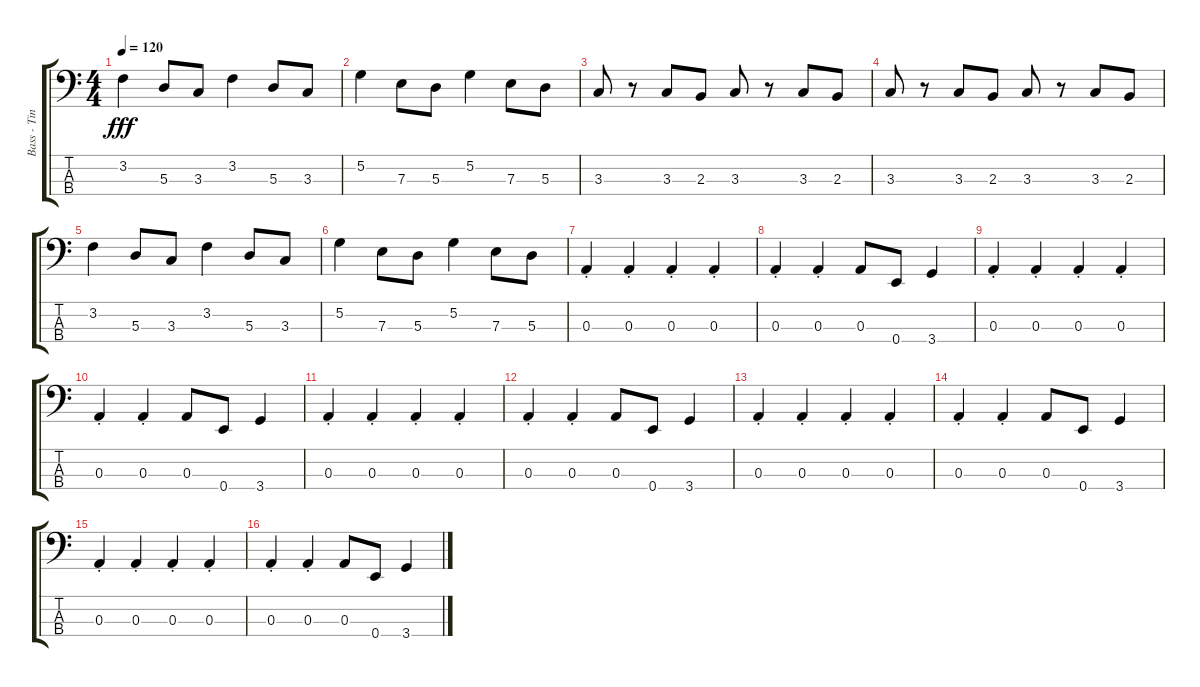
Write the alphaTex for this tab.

\track ("Bass - Tina Weymouth" "Bass - Tin") {instrument electricbassfinger}
\staff {score tabs}
\tuning (G2 D2 A1 E1) {hide}
\ts (4 4)
\tempo 120
\clef f4
\ks c
3.2.4{dy fff} 5.3.8 3.3.8 3.2.4 5.3.8 3.3.8 |
5.2.4 7.3.8 5.3.8 5.2.4 7.3.8 5.3.8 |
3.3.8 r.8 3.3.8 2.3.8 3.3.8 r.8 3.3.8 2.3.8 |
3.3.8 r.8 3.3.8 2.3.8 3.3.8 r.8 3.3.8 2.3.8 |
3.2.4 5.3.8 3.3.8 3.2.4 5.3.8 3.3.8 |
5.2.4 7.3.8 5.3.8 5.2.4 7.3.8 5.3.8 |
0.3{st}.4 0.3{st}.4 0.3{st}.4 0.3{st}.4 |
0.3{st}.4 0.3{st}.4 0.3.8 0.4.8 3.4.4 |
0.3{st}.4 0.3{st}.4 0.3{st}.4 0.3{st}.4 |
0.3{st}.4 0.3{st}.4 0.3.8 0.4.8 3.4.4 |
0.3{st}.4 0.3{st}.4 0.3{st}.4 0.3{st}.4 |
0.3{st}.4 0.3{st}.4 0.3.8 0.4.8 3.4.4 |
0.3{st}.4 0.3{st}.4 0.3{st}.4 0.3{st}.4 |
0.3{st}.4 0.3{st}.4 0.3.8 0.4.8 3.4.4 |
0.3{st}.4 0.3{st}.4 0.3{st}.4 0.3{st}.4 |
0.3{st}.4 0.3{st}.4 0.3.8 0.4.8 3.4.4
